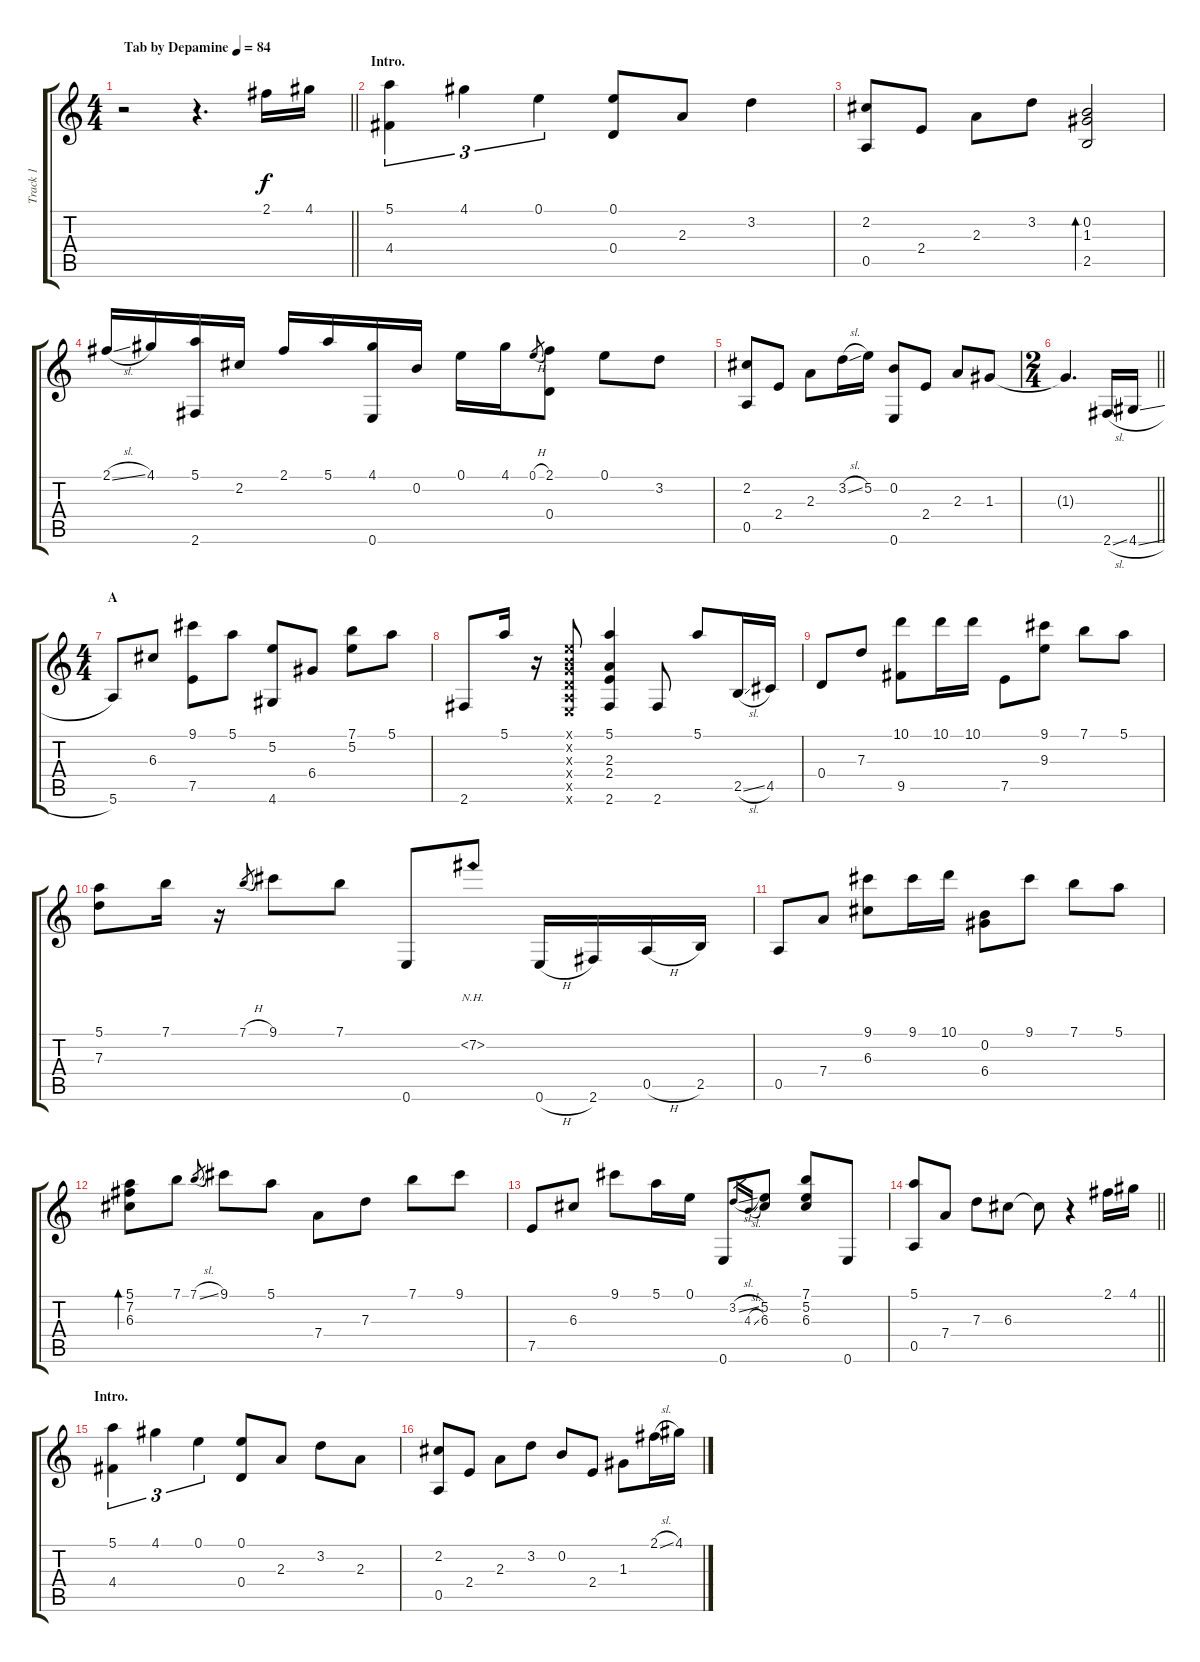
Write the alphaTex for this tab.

\track ("Track 1" "Track 1") {instrument acousticguitarsteel}
\staff {score tabs}
\tuning (E4 B3 G3 D3 A2 E2) {hide}
\ts (4 4)
\tempo (84 "Tab by Depamine")
\clef g2
\barLineRight lightlight
\ks c
r.2{dy f instrument acousticguitarsteel} r.4{d} 2.1.16 4.1.16 |
\section ("" "Intro.")
(5.1 4.4).4{tu (3 2)} 4.1.4{tu (3 2)} 0.1.4{tu (3 2)} (0.1 0.4).8 2.3.8 3.2.4 |
(2.2 0.5).8 2.4.8 2.3.8 3.2.8 (0.2 1.3 2.5).2{bd 240} |
2.1{sl}.16 4.1.16 (5.1 2.6).16 2.2.16 2.1.16 5.1.16 (4.1 0.6).16 0.2.16 0.1.16 4.1.16 0.1{h}.8{gr} (2.1 0.4).8 0.1.8 3.2.8 |
(2.2 0.5).8 2.4.8 2.3.8 3.2{sl}.16 5.2.16 (0.2 0.6).8 2.4.8 2.3.8 1.3.8 |
\ts (2 4)
\barLineRight lightlight
1.3{t}.4{d} 2.6{sl}.16 4.6{sl}.16 |
\ts (4 4)
\section ("" "A")
5.6.8 6.3.8 (9.1 7.5).8 5.1.8 (5.2 4.6).8 6.4.8 (7.1 5.2).8 5.1.8 |
2.6.8 5.1.16 r.16 (0.1{x} 0.2{x} 0.3{x} 0.4{x} 0.5{x} 0.6{x}).8 (5.1 2.3 2.4 2.6).4 2.6.8 5.1.8 2.5{sl}.16 4.5.16 |
0.4.8 7.3.8 (10.1 9.5).8 10.1.16 10.1.16 7.5.8 (9.1 9.3).8 7.1.8 5.1.8 |
(5.1 7.3).8 7.1.16 r.16 7.1{h}.8{gr} 9.1.8 7.1.8 0.6.8 7.2{nh}.8 0.6{h}.16 2.6.16 0.5{h}.16 2.5.16 |
0.5.8 7.4.8 (9.1 6.3).8 9.1.16 10.1.16 (0.2 6.4).8 9.1.8 7.1.8 5.1.8 |
(5.1 7.2 6.3).8{bd 240} 7.1.8 7.1{sl}.8{gr} 9.1.8 5.1.8 7.4.8 7.3.8 7.1.8 9.1.8 |
7.5.8 6.3.8 9.1.8 5.1.16 0.1.16 0.6.8 3.2{sl}.16{gr} 4.3{sl}.16{gr} (5.2 6.3).8 (7.1 5.2 6.3).8 0.6.8 |
\barLineRight lightlight
(5.1 0.5).8 7.4.8 7.3.8 6.3.8 6.3{t}.8 r.4 2.1.16 4.1.16 |
\section ("" "Intro.")
(5.1 4.4).4{tu (3 2)} 4.1.4{tu (3 2)} 0.1.4{tu (3 2)} (0.1 0.4).8 2.3.8 3.2.8 2.3.8 |
(2.2 0.5).8 2.4.8 2.3.8 3.2.8 0.2.8 2.4.8 1.3.8 2.1{sl}.16 4.1.16
